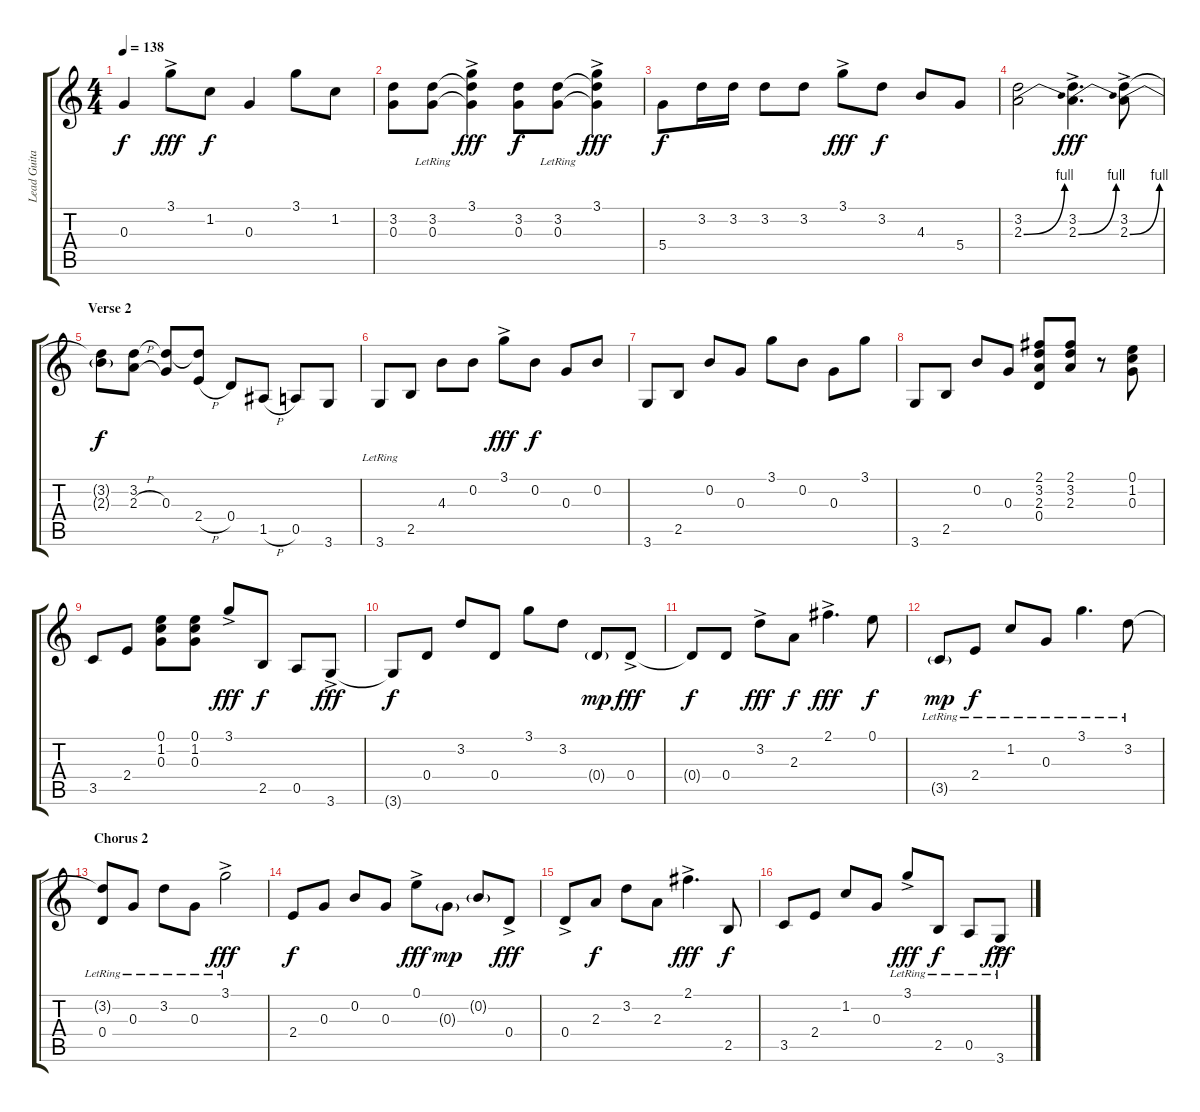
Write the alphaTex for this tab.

\track ("Lead Guitar (Don Felder)" "Lead Guita") {instrument electricguitarclean}
\staff {score tabs}
\tuning (E4 B3 G3 D3 A2 E2) {hide}
\ts (4 4)
\tempo 138
\clef g2
\ks c
0.3{t}.4{dy f} 3.1{ac}.8{dy fff} 1.2.8{dy f} 0.3.4 3.1.8 1.2.8 |
(3.2 0.3).8 (3.2{lr} 0.3{lr}).8 (3.1{ac} 3.2{t} 0.3{t}).4{dy fff} (3.2 0.3).8{dy f} (3.2{lr} 0.3{lr}).8 (3.1{ac} 3.2{t} 0.3{t}).4{dy fff} |
5.4.8{dy f} 3.2.16 3.2.16 3.2.8 3.2.8 3.1{ac}.8{dy fff} 3.2.8{dy f} 4.3.8 5.4.8 |
(3.2 2.3{be (bend 0 0 60 4)}).2{volume 13} (3.2 2.3{be (bend 0 0 60 4) ac}).4{d dy fff} (3.2 2.3{be (bend 0 0 60 4) ac}).8 |
\section ("" "Verse 2")
(3.2{t} 2.3{t}).8{dy f} (3.2 2.3{h}).8 (3.2{t} 0.3).8 (3.2{t} 2.4{h}).8 0.4.8 1.5{h}.8 0.5.8 3.6.8 |
3.6{lr}.8{volume 11} 2.5.8 4.3.8 0.2.8 3.1{ac}.8{dy fff} 0.2.8{dy f} 0.3.8 0.2.8 |
3.6.8 2.5.8 0.2.8 0.3.8 3.1.8 0.2.8 0.3.8 3.1.8 |
3.6.8 2.5.8 0.2.8 0.3.8 (2.1 3.2 2.3 0.4).8 (2.1 3.2 2.3).8 r.8 (0.1 1.2 0.3).8 |
3.5.8 2.4.8 (0.1 1.2 0.3).8 (0.1 1.2 0.3).8 3.1{ac}.8{dy fff} 2.5.8{dy f} 0.5.8 3.6{ac}.8{dy fff} |
3.6{t}.8{dy f} 0.4.8 3.2.8 0.4.8 3.1.8 3.2.8 0.4{g}.8{dy mp} 0.4{ac}.8{dy fff} |
0.4{t}.8{dy f} 0.4.8 3.2{ac}.8{dy fff} 2.3.8{dy f} 2.1{ac}.4{d dy fff} 0.1.8{dy f} |
3.5{g lr}.8{dy mp} 2.4{lr}.8{dy f} 1.2{lr}.8 0.3{lr}.8 3.1{lr}.4{d} 3.2{lr}.8 |
\section ("" "Chorus 2")
(3.2{t} 0.4{lr}).8 0.3{lr}.8 3.2{lr}.8 0.3{lr}.8 3.1{ac lr}.2{dy fff} |
2.4.8{dy f} 0.3.8 0.2.8 0.3.8 0.1{ac}.8{dy fff} 0.3{g}.8{dy mp} 0.2{g}.8 0.4{ac}.8{dy fff} |
0.4{ac}.8 2.3.8{dy f} 3.2.8 2.3.8 2.1{ac}.4{d dy fff} 2.5.8{dy f} |
3.5.8 2.4.8 1.2.8 0.3.8 3.1{ac lr}.8{dy fff} 2.5{lr}.8{dy f} 0.5{lr}.8 3.6{ac lr}.8{dy fff}
